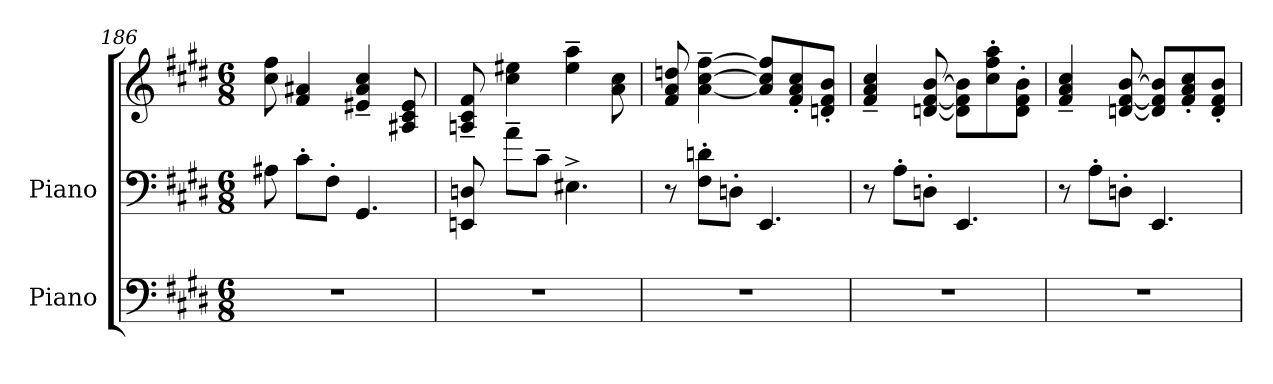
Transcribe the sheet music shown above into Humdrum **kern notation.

**kern	**kern	**kern
*part2	*part1	*part1
*staff3	*staff2	*staff1
*I"Piano	*I"Piano	*
*I'Pno	*I'Pno	*
*clefF4	*clefF4	*clefG2
*k[f#c#g#d#]	*k[f#c#g#d#]	*k[f#c#g#d#]
*M6/8	*M6/8	*M6/8
=186	=186	=186
2.r	8A#X\	8cc#\ 8ff#\
.	8c#'\L	4f#/ 4a#X/
.	8F#'\J	.
.	4.GG#/	4e#X/~ 4a#/~ 4cc#/~
.	.	8A#X/ 8c#/ 8e#/
=187	=187	=187
2.r	8EEn/ 8Dn/	8An/~ 8c#/~ 8f#/~
.	8a~\L	4cc#\ 4ee#X\
.	8c#~\J	.
.	4.E#X^\	4ee#\~ 4aa\~
.	.	8a\ 8cc#\
=188	=188	=188
2.r	8r	8f#/ 8a/ 8ddn/
.	8F#\' 8dn\'L	[4a\~ [4cc#\~ [4ff#\~
.	8Dn'\J	.
.	4.EE/	8a/] 8cc#/] 8ff#/]L
.	.	8f#/' 8a/' 8cc#/'
.	.	8dn/' 8f#/' 8b/'J
=189	=189	=189
2.r	8r	4f#/~ 4a/~ 4cc#/~
.	8A'\L	.
.	8Dn'\J	[8dn/ [8f#/ [8b/
.	4.EE/	8d\] 8f#\] 8b\]L
.	.	8cc#\' 8ff#\' 8aa\'
.	.	8d\' 8f#\' 8b\'J
!!LO:LB:g=z
=190	=190	=190
2.r	8r	4f#/~ 4a/~ 4cc#/~
.	8A'\L	.
.	8Dn'\J	[8dn/ [8f#/ [8b/
.	4.EE/	8d/] 8f#/] 8b/]L
.	.	8f#/' 8a/' 8cc#/'
.	.	8d/' 8f#/' 8b/'J
=	=	=
*-	*-	*-
